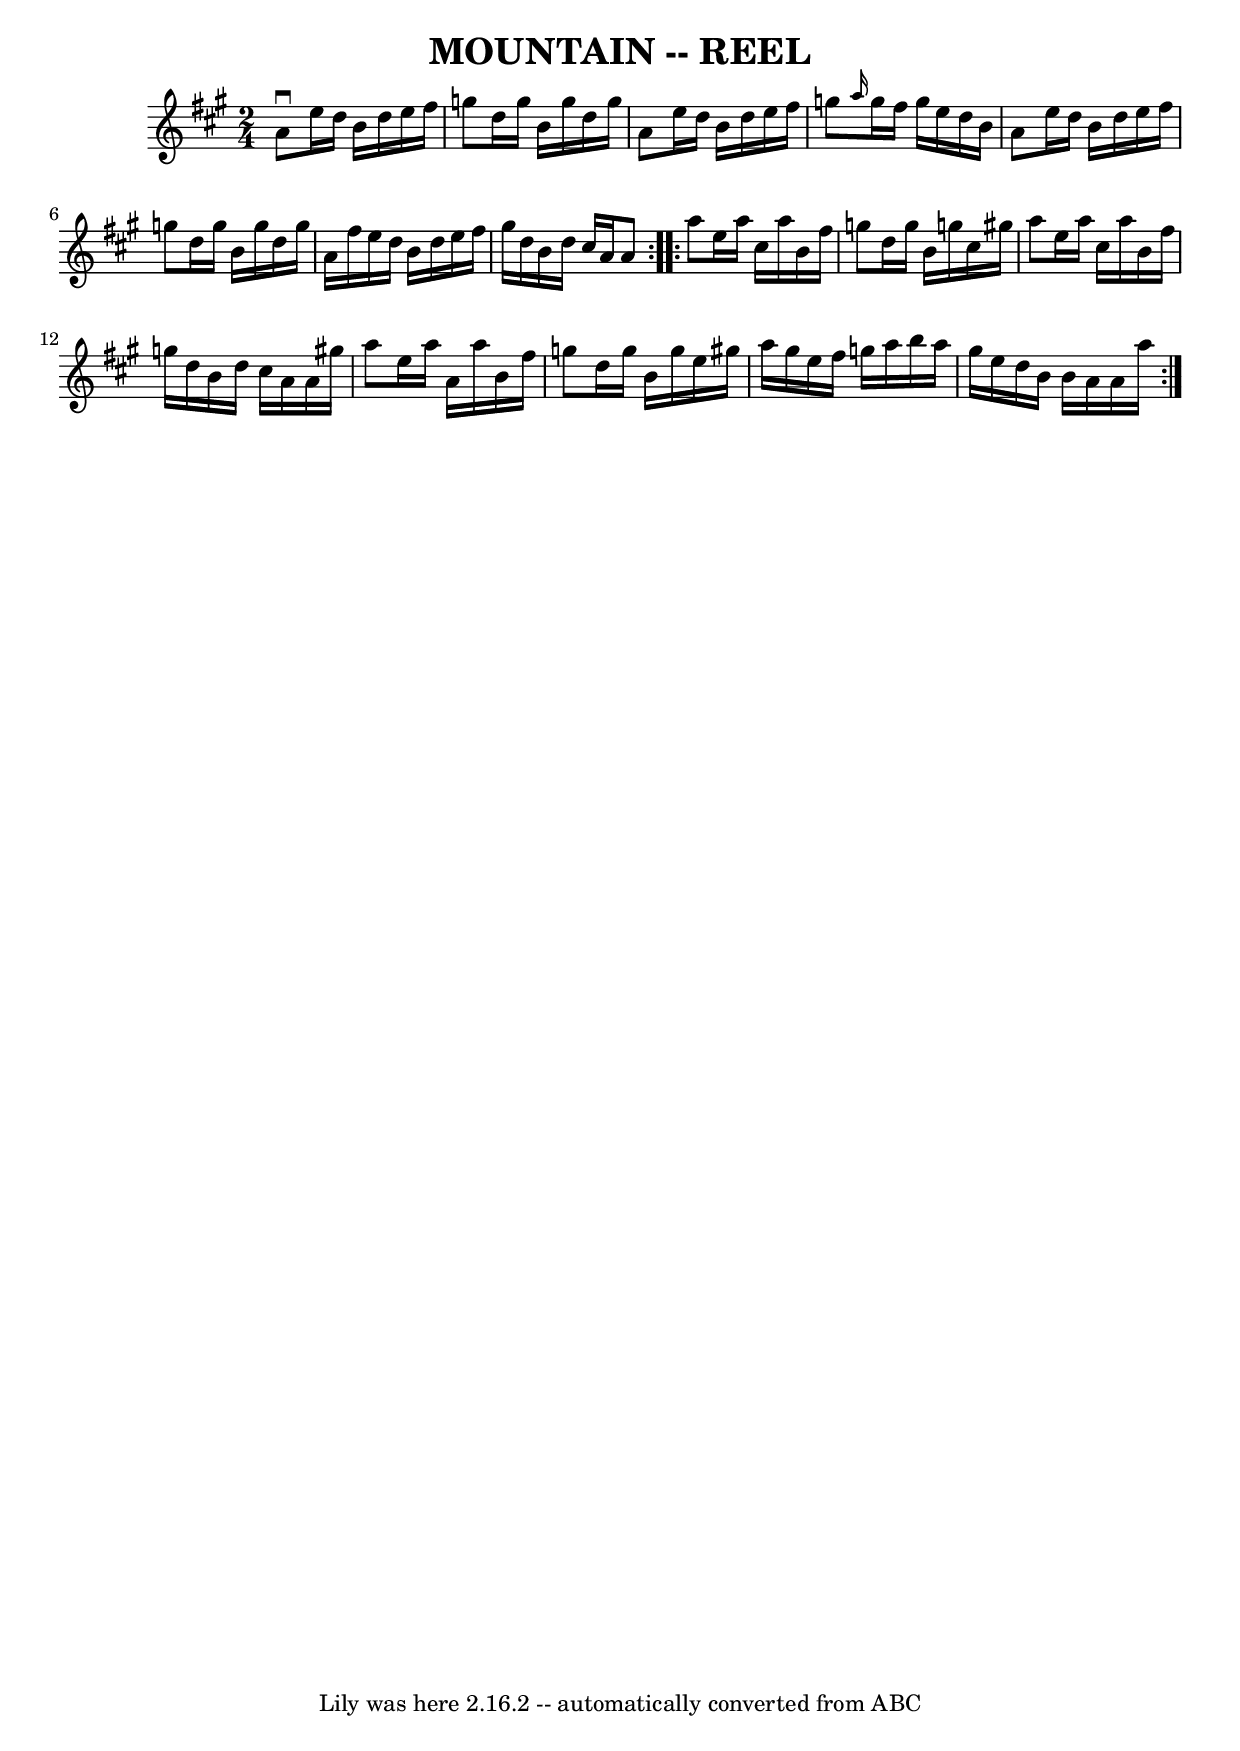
\version "2.16.2"
\include "Mammoth.ily"
\header {
  %% book = "Ryan's Mammoth Collection of Fiddle Tunes"
 crossRefNumber = "1"
 footnotes = ""
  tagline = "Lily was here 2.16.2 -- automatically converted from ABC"
  title = "MOUNTAIN -- REEL"

}
voicedefault =  {



  \repeat volta 2 {

    \time 2/4 
    \key a \major
 a'8^\downbow e''16 d''16 b'16 d''16 e''16 fs''16     |
 g''8 d''16 g''16 b'16 g''16 d''16 g''16     |
 a'8 e''16 d''16 b'16 d''16 e''16 fs''16     |
 g''8  \grace { a''16  
		 } g''16 fs''16 g''16 e''16 d''16 b'16         |
 a'8 e''16 d''16 b'16 d''16 e''16 fs''16     |
 g''8 d''16 g''16 b'16 g''16 d''16 g''16     |
 a'16 fs''16 e''16 d''16 b'16 d''16 e''16 fs''16     |
 gs''16 d''16 b'16 d''16 cs''16  
 a'16 a'8    
  }     
  \repeat volta 2 {
 a''8 e''16 a''16 cs''16 a''16 b'16 fs''16     |
 g''8 d''16 g''16 b'16 g''!16 cs''16 gs''!16     |
 a''8 e''16 a''16 cs''16 a''16 b'16 fs''16     |
 g''16 d''16 b'16 d''16 cs''16 a'16 a'16 gs''!16         |
 a''8 e''16 a''16 a'16 a''16 b'16 fs''16     |
 g''8 d''16 g''16 b'16 g''16 e''16 gs''!16     |
 a''16 gs''16 e''16 fs''16 g''16 a''16 b''16 a''16     |
 gs''16 e''16 d''16 b'16    
 b'16 a'16 a'16 a''16    
  }   

}

\score{
  <<

    \context Staff="default"
    {
      \voicedefault 
      
    }

  >>
  \layout {
    
  }
  \midi {
  }

}
